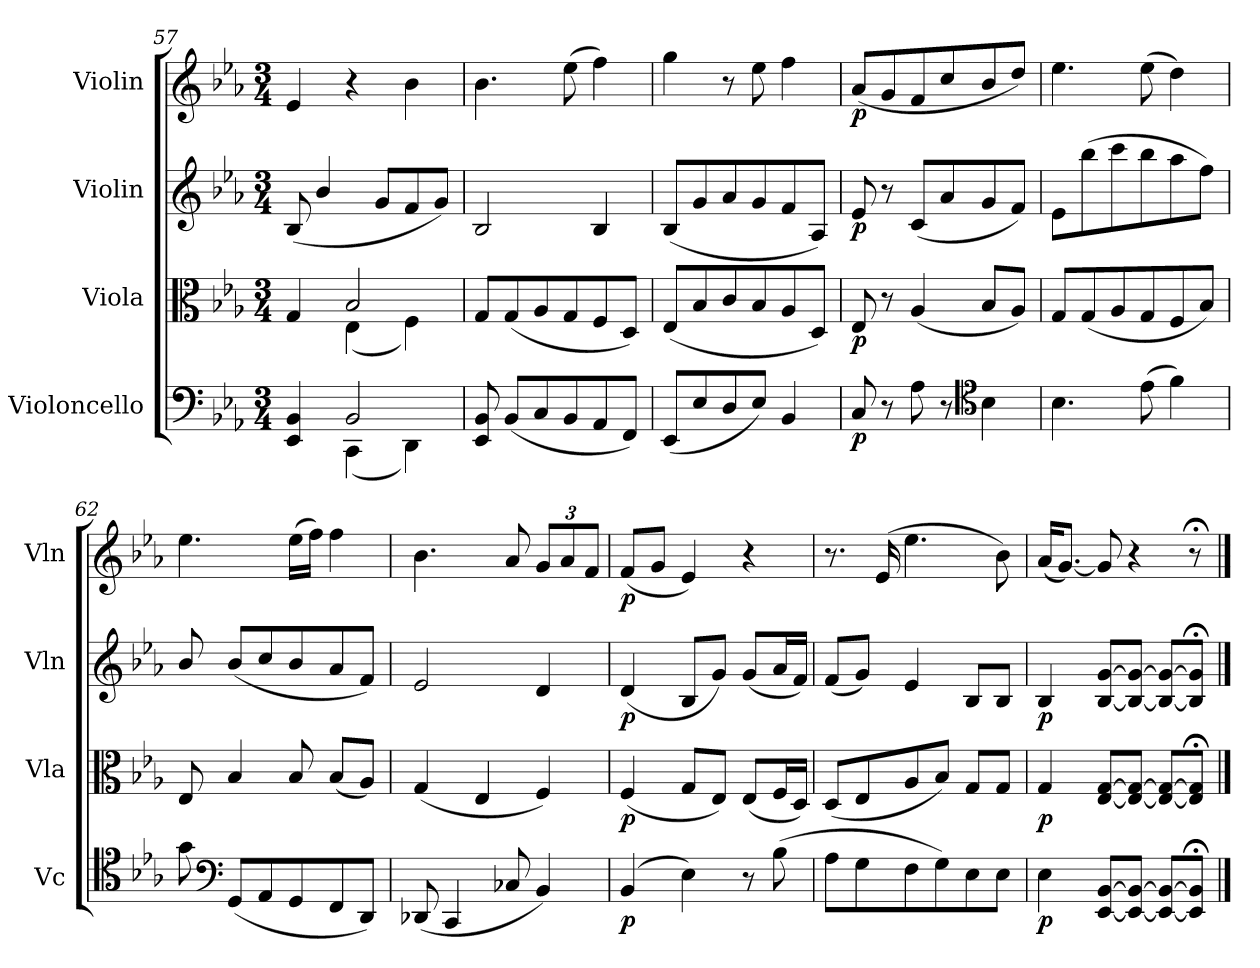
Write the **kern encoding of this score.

**kern	**dynam	**kern	**dynam	**kern	**dynam	**kern	**dynam
*part4	*part4	*part3	*part3	*part2	*part2	*part1	*part1
*staff4	*staff4	*staff3	*staff3	*staff2	*staff2	*staff1	*staff1
*I"Violoncello	*	*I"Viola	*	*I"Violin	*	*I"Violin	*
*I'Vc	*	*I'Vla	*	*I'Vln	*	*I'Vln	*
*clefF4	*	*clefC3	*	*clefG2	*	*clefG2	*
*k[b-e-a-]	*	*k[b-e-a-]	*	*k[b-e-a-]	*	*k[b-e-a-]	*
*E-:	*	*E-:	*	*E-:	*	*E-:	*
*M3/4	*	*M3/4	*	*M3/4	*	*M3/4	*
=57	=57	=57	=57	=57	=57	=57	=57
*^	*	*^	*	*	*	*	*
4EE-/ 4BB-/	4ryy	.	4G/	4ryy	.	(8B-/	.	4e-/	.
.	.	.	.	.	.	4b-/	.	.	.
2BB-/	(4CC\	.	2B-/	(4E-\	.	.	.	4r	.
.	.	.	.	.	.	8g/L	.	.	.
.	4DD\)	.	.	4F\)	.	8f/	.	4b-\	.
.	.	.	.	.	.	8g/J)	.	.	.
*v	*v	*	*	*	*	*	*	*	*
*	*	*v	*v	*	*	*	*	*
=58	=58	=58	=58	=58	=58	=58	=58
8EE-/ 8BB-/	.	8G/L	.	2B-/	.	4.b-\	.
(8BB-/L	.	(8G/	.	.	.	.	.
8C/	.	8A-/	.	.	.	.	.
8BB-/	.	8G/	.	.	.	(8ee-\	.
8AA-/	.	8F/	.	4B-/	.	4ff\)	.
8FF/J)	.	8D/J)	.	.	.	.	.
=59	=59	=59	=59	=59	=59	=59	=59
(8EE-/L	.	(8E-/L	.	(8B-/L	.	4gg\	.
8E-/	.	8B-/	.	8g/	.	.	.
8D/	.	8c/	.	8a-/	.	8r	.
8E-/J)	.	8B-/	.	8g/	.	8ee-\	.
4BB-/	.	8A-/	.	8f/	.	4ff\	.
.	.	8D/J)	.	8A-/J)	.	.	.
=60	=60	=60	=60	=60	=60	=60	=60
8C/	p	8E-/	p	8e-/	p	(8a-/L	p
8r	.	8r	.	8r	.	8g/	.
8A-\	.	(4A-/	.	(8c/L	.	8f/	.
8r	.	.	.	8a-/	.	8cc/	.
*clefC4	*	*	*	*	*	*	*
4B-\	.	8B-/L	.	8g/	.	8b-/	.
.	.	8A-/J)	.	8f/J)	.	8dd/J)	.
=61	=61	=61	=61	=61	=61	=61	=61
4.B-\	.	8G/L	.	8e-/L	.	4.ee-\	.
.	.	(8G/	.	(8bb-\	.	.	.
.	.	8A-/	.	8ccc\	.	.	.
(8e-\	.	8G/	.	8bb-\	.	(8ee-\	.
4f\)	.	8F/	.	8aa-\	.	4dd\)	.
.	.	8B-/J)	.	8ff\J)	.	.	.
=62	=62	=62	=62	=62	=62	=62	=62
8g\	.	8E-/	.	8b-/	.	4.ee-\	.
*clefF4	*	*	*	*	*	*	*
(8GG/L	.	4B-/	.	(8b-/L	.	.	.
8AA-/	.	.	.	8cc/	.	.	.
8GG/	.	8B-/	.	8b-/	.	(16ee-\LL	.
.	.	.	.	.	.	16ff\JJ)	.
8FF/	.	(8B-/L	.	8a-/	.	4ff\	.
8DD/J)	.	8A-/J)	.	8f/J)	.	.	.
=63	=63	=63	=63	=63	=63	=63	=63
(8DD-X/	.	(4G/	.	2e-/	.	4.b-\	.
4CC/	.	.	.	.	.	.	.
.	.	4E-/	.	.	.	.	.
8C-X/	.	.	.	.	.	8a-/	.
4BB-/)	.	4F/)	.	4d/	.	12g/L	.
.	.	.	.	.	.	12a-/	.
.	.	.	.	.	.	12f/J	.
=64	=64	=64	=64	=64	=64	=64	=64
(4BB-/	p	(4F/	p	(4d/	p	(8f/L	p
.	.	.	.	.	.	8g/J	.
4E-\)	.	8G/L	.	8B-/L	.	4e-/)	.
.	.	8E-/J)	.	8g/J)	.	.	.
8r	.	(8E-/L	.	(8g/L	.	4r	.
(8B-\	.	16F/L	.	16a-/L	.	.	.
.	.	16D/JJ)	.	16f/JJ)	.	.	.
=65	=65	=65	=65	=65	=65	=65	=65
8A-\L	.	(8D/L	.	(8f/L	.	8.r	.
8G\	.	8E-/	.	8g/J)	.	.	.
.	.	.	.	.	.	(16e-/	.
8F\	.	8A-/	.	4e-/	.	4.ee-\	.
8G\)	.	8B-/J)	.	.	.	.	.
8E-\	.	8G/L	.	8B-/L	.	.	.
8E-\J	.	8G/J	.	8B-/J	.	8b-\)	.
=66	=66	=66	=66	=66	=66	=66	=66
4E-\	p	4G/	p	4B-/	p	(16a-/KL	.
.	.	.	.	.	.	[8.g/J)	.
[8EE-/ [8BB-/L	.	[8E-/ [8G/L	.	[8B-/ [8g/L	.	8g/]	.
8EE-_/ 8BB-_/J	.	8E-_/ 8G_/J	.	8B-_/ 8g_/J	.	4r	.
8EE-_/ 8BB-_/L	.	8E-_/ 8G_/L	.	8B-_/ 8g_/L	.	.	.
8EE-];</ 8BB-];</J	.	8E-];</ 8G];</J	.	8B-];</ 8g];</J	.	8r;<	.
==	==	==	==	==	==	==	==
*-	*-	*-	*-	*-	*-	*-	*-
